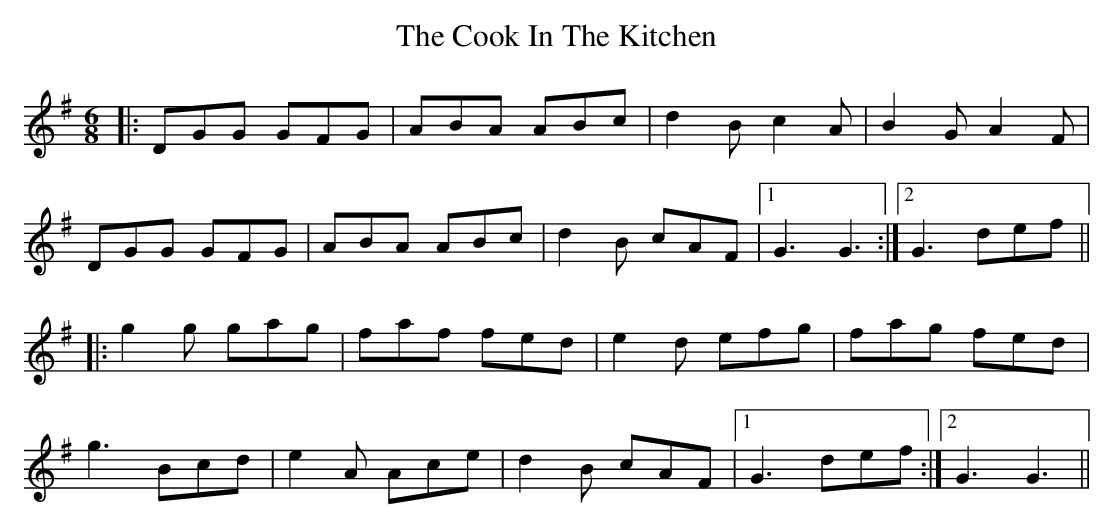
X:1
T: The Cook In The Kitchen
M: 6/8
L: 1/8
K: Gmaj
|:DGG GFG|ABA ABc|d2B c2A|B2G A2F|
DGG GFG|ABA ABc|d2B cAF|1 G3 G3:|2 G3 def||
|:g2g gag|faf fed|e2d efg|fag fed|
g3 Bcd|e2A Ace|d2B cAF|1 G3 def:|2 G3 G3||
